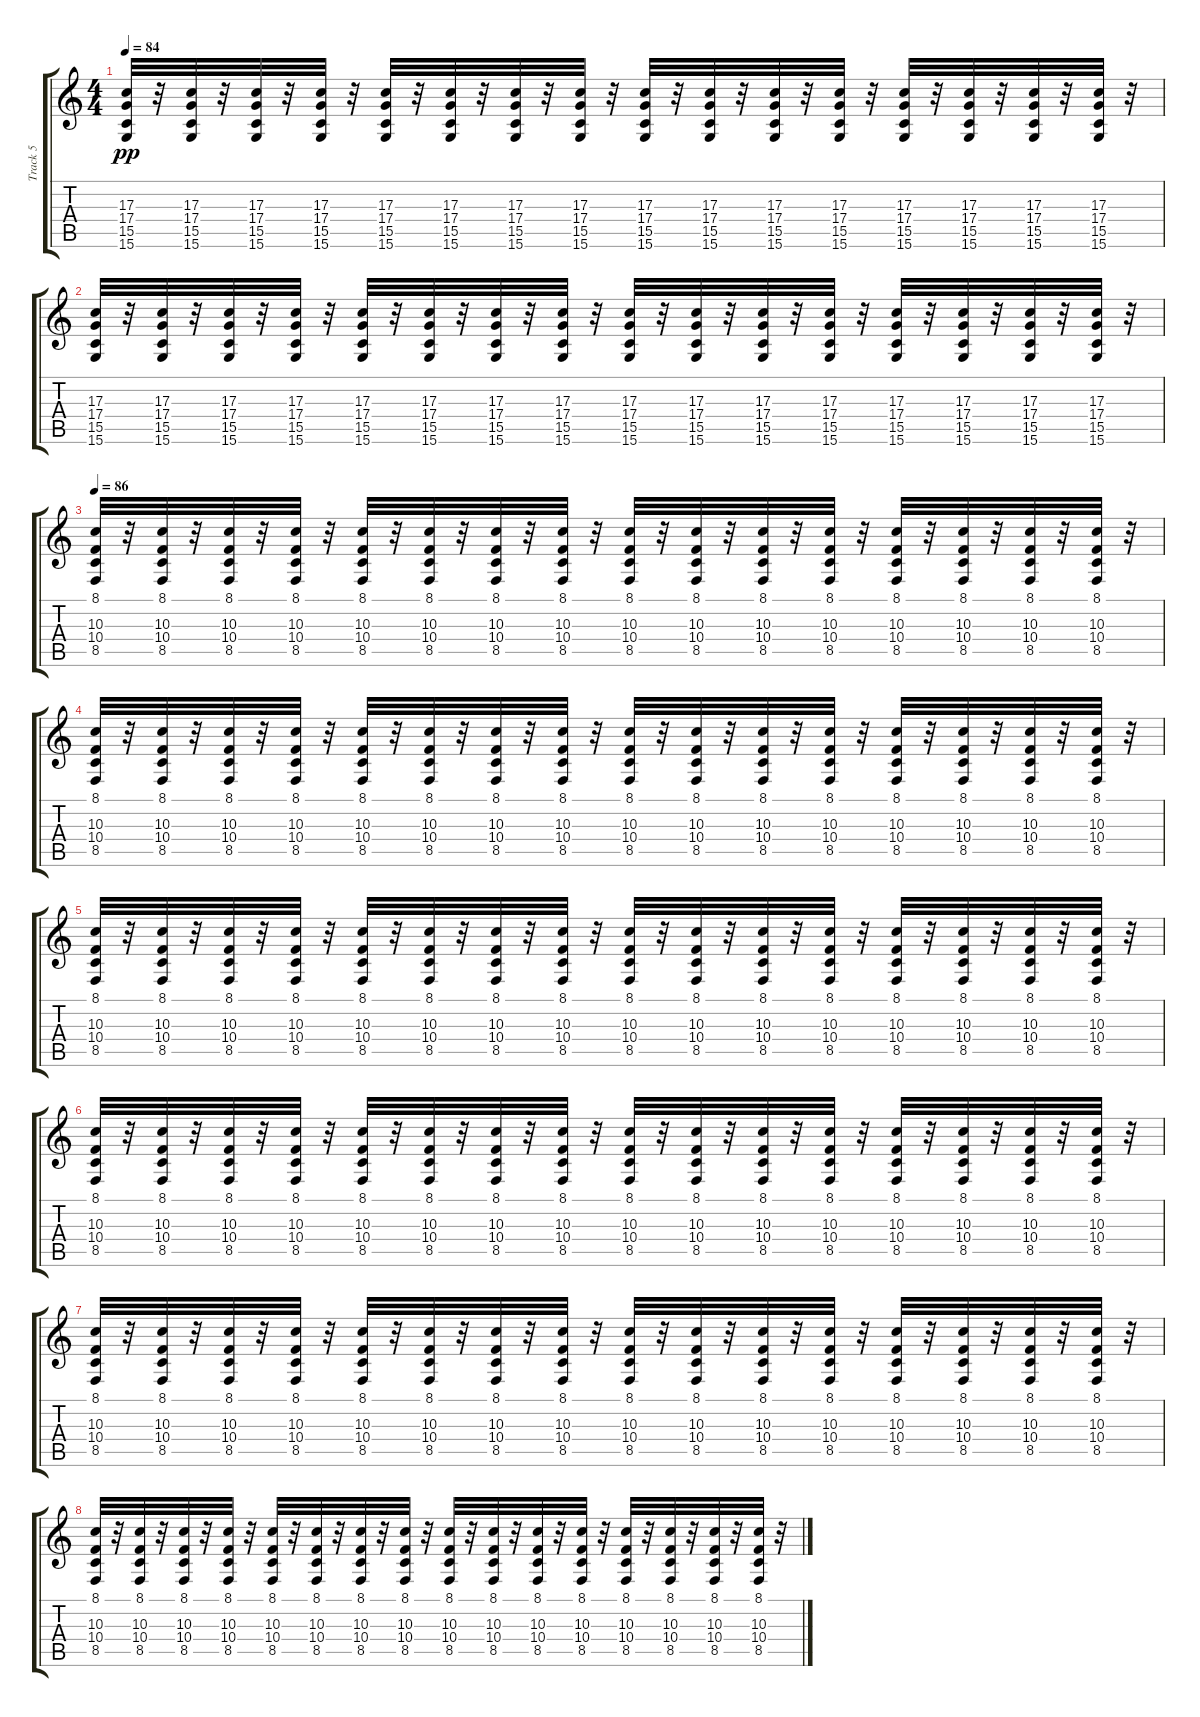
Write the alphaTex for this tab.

\track ("Track 5" "Track 5") {instrument accordion}
\staff {score tabs}
\tuning (E4 B3 G3 D3 A2 E2) {hide}
\ts (4 4)
\tempo 84
\clef g2
\ks c
(17.3 17.4 15.5 15.6).32{dy pp} r.32 (17.3 17.4 15.5 15.6).32 r.32 (17.3 17.4 15.5 15.6).32 r.32 (17.3 17.4 15.5 15.6).32 r.32 (17.3 17.4 15.5 15.6).32 r.32 (17.3 17.4 15.5 15.6).32 r.32 (17.3 17.4 15.5 15.6).32 r.32 (17.3 17.4 15.5 15.6).32 r.32 (17.3 17.4 15.5 15.6).32 r.32 (17.3 17.4 15.5 15.6).32 r.32 (17.3 17.4 15.5 15.6).32 r.32 (17.3 17.4 15.5 15.6).32 r.32 (17.3 17.4 15.5 15.6).32 r.32 (17.3 17.4 15.5 15.6).32 r.32 (17.3 17.4 15.5 15.6).32 r.32 (17.3 17.4 15.5 15.6).32 r.32 |
(17.3 17.4 15.5 15.6).32 r.32 (17.3 17.4 15.5 15.6).32 r.32 (17.3 17.4 15.5 15.6).32 r.32 (17.3 17.4 15.5 15.6).32 r.32 (17.3 17.4 15.5 15.6).32 r.32 (17.3 17.4 15.5 15.6).32 r.32 (17.3 17.4 15.5 15.6).32 r.32 (17.3 17.4 15.5 15.6).32 r.32 (17.3 17.4 15.5 15.6).32 r.32 (17.3 17.4 15.5 15.6).32 r.32 (17.3 17.4 15.5 15.6).32 r.32 (17.3 17.4 15.5 15.6).32 r.32 (17.3 17.4 15.5 15.6).32 r.32 (17.3 17.4 15.5 15.6).32 r.32 (17.3 17.4 15.5 15.6).32 r.32 (17.3 17.4 15.5 15.6).32 r.32 |
\tempo 86
(8.1 10.3 10.4 8.5).32 r.32 (8.1 10.3 10.4 8.5).32 r.32 (8.1 10.3 10.4 8.5).32 r.32 (8.1 10.3 10.4 8.5).32 r.32 (8.1 10.3 10.4 8.5).32 r.32 (8.1 10.3 10.4 8.5).32 r.32 (8.1 10.3 10.4 8.5).32 r.32 (8.1 10.3 10.4 8.5).32 r.32 (8.1 10.3 10.4 8.5).32 r.32 (8.1 10.3 10.4 8.5).32 r.32 (8.1 10.3 10.4 8.5).32 r.32 (8.1 10.3 10.4 8.5).32 r.32 (8.1 10.3 10.4 8.5).32 r.32 (8.1 10.3 10.4 8.5).32 r.32 (8.1 10.3 10.4 8.5).32 r.32 (8.1 10.3 10.4 8.5).32 r.32 |
(8.1 10.3 10.4 8.5).32 r.32 (8.1 10.3 10.4 8.5).32 r.32 (8.1 10.3 10.4 8.5).32 r.32 (8.1 10.3 10.4 8.5).32 r.32 (8.1 10.3 10.4 8.5).32 r.32 (8.1 10.3 10.4 8.5).32 r.32 (8.1 10.3 10.4 8.5).32 r.32 (8.1 10.3 10.4 8.5).32 r.32 (8.1 10.3 10.4 8.5).32 r.32 (8.1 10.3 10.4 8.5).32 r.32 (8.1 10.3 10.4 8.5).32 r.32 (8.1 10.3 10.4 8.5).32 r.32 (8.1 10.3 10.4 8.5).32 r.32 (8.1 10.3 10.4 8.5).32 r.32 (8.1 10.3 10.4 8.5).32 r.32 (8.1 10.3 10.4 8.5).32 r.32 |
(8.1 10.3 10.4 8.5).32 r.32 (8.1 10.3 10.4 8.5).32 r.32 (8.1 10.3 10.4 8.5).32 r.32 (8.1 10.3 10.4 8.5).32 r.32 (8.1 10.3 10.4 8.5).32 r.32 (8.1 10.3 10.4 8.5).32 r.32 (8.1 10.3 10.4 8.5).32 r.32 (8.1 10.3 10.4 8.5).32 r.32 (8.1 10.3 10.4 8.5).32 r.32 (8.1 10.3 10.4 8.5).32 r.32 (8.1 10.3 10.4 8.5).32 r.32 (8.1 10.3 10.4 8.5).32 r.32 (8.1 10.3 10.4 8.5).32 r.32 (8.1 10.3 10.4 8.5).32 r.32 (8.1 10.3 10.4 8.5).32 r.32 (8.1 10.3 10.4 8.5).32 r.32 |
(8.1 10.3 10.4 8.5).32 r.32 (8.1 10.3 10.4 8.5).32 r.32 (8.1 10.3 10.4 8.5).32 r.32 (8.1 10.3 10.4 8.5).32 r.32 (8.1 10.3 10.4 8.5).32 r.32 (8.1 10.3 10.4 8.5).32 r.32 (8.1 10.3 10.4 8.5).32 r.32 (8.1 10.3 10.4 8.5).32 r.32 (8.1 10.3 10.4 8.5).32 r.32 (8.1 10.3 10.4 8.5).32 r.32 (8.1 10.3 10.4 8.5).32 r.32 (8.1 10.3 10.4 8.5).32 r.32 (8.1 10.3 10.4 8.5).32 r.32 (8.1 10.3 10.4 8.5).32 r.32 (8.1 10.3 10.4 8.5).32 r.32 (8.1 10.3 10.4 8.5).32 r.32 |
(8.1 10.3 10.4 8.5).32 r.32 (8.1 10.3 10.4 8.5).32 r.32 (8.1 10.3 10.4 8.5).32 r.32 (8.1 10.3 10.4 8.5).32 r.32 (8.1 10.3 10.4 8.5).32 r.32 (8.1 10.3 10.4 8.5).32 r.32 (8.1 10.3 10.4 8.5).32 r.32 (8.1 10.3 10.4 8.5).32 r.32 (8.1 10.3 10.4 8.5).32 r.32 (8.1 10.3 10.4 8.5).32 r.32 (8.1 10.3 10.4 8.5).32 r.32 (8.1 10.3 10.4 8.5).32 r.32 (8.1 10.3 10.4 8.5).32 r.32 (8.1 10.3 10.4 8.5).32 r.32 (8.1 10.3 10.4 8.5).32 r.32 (8.1 10.3 10.4 8.5).32 r.32 |
(8.1 10.3 10.4 8.5).32 r.32 (8.1 10.3 10.4 8.5).32 r.32 (8.1 10.3 10.4 8.5).32 r.32 (8.1 10.3 10.4 8.5).32 r.32 (8.1 10.3 10.4 8.5).32 r.32 (8.1 10.3 10.4 8.5).32 r.32 (8.1 10.3 10.4 8.5).32 r.32 (8.1 10.3 10.4 8.5).32 r.32 (8.1 10.3 10.4 8.5).32 r.32 (8.1 10.3 10.4 8.5).32 r.32 (8.1 10.3 10.4 8.5).32 r.32 (8.1 10.3 10.4 8.5).32 r.32 (8.1 10.3 10.4 8.5).32 r.32 (8.1 10.3 10.4 8.5).32 r.32 (8.1 10.3 10.4 8.5).32 r.32 (8.1 10.3 10.4 8.5).32 r.32
